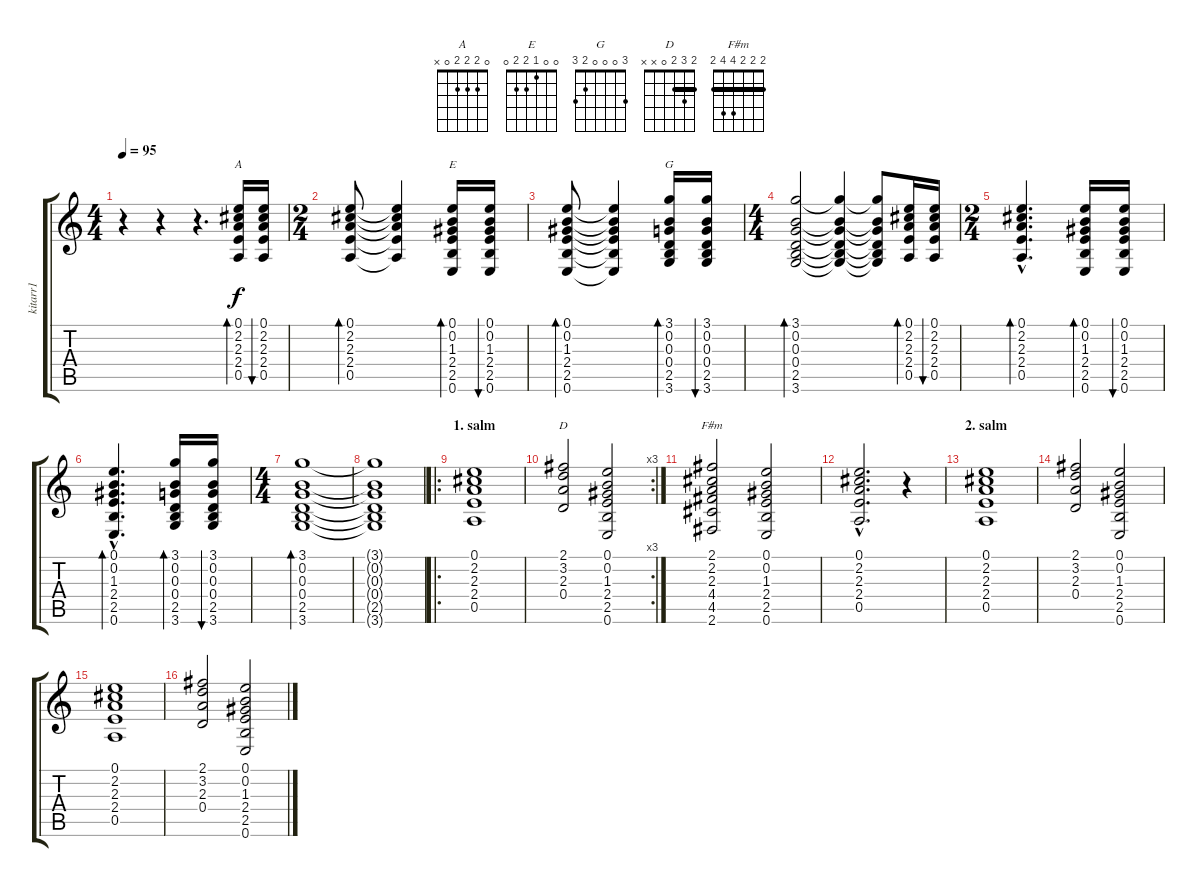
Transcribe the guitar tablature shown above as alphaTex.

\track ("kitarr1" "kitarr1") {instrument acousticguitarnylon}
\staff {score tabs}
\tuning (E4 B3 G3 D3 A2 E2) {hide}
\chord ("A" 0 2 2 2 0 x)
\chord ("E" 0 0 1 2 2 0)
\chord ("G" 3 0 0 0 2 3)
\chord ("D" 2 3 2 0 x x) {barre 2}
\chord ("F#m" 2 2 2 4 4 2) {barre 2}
\ts (4 4)
\tempo 95
\clef g2
\ks c
r.4{dy f instrument acousticguitarnylon} r.4 r.4{d} (0.1 2.2 2.3 2.4 0.5).16{bd 60 ch "A"} (0.1 2.2 2.3 2.4 0.5).16{bu 60} |
\ts (2 4)
(0.1 2.2 2.3 2.4 0.5).8{bd 60} (0.1{t} 2.2{t} 2.3{t} 2.4{t} 0.5{t}).4 (0.1 0.2 1.3 2.4 2.5 0.6).16{bd 60 ch "E"} (0.1 0.2 1.3 2.4 2.5 0.6).16{bu 60} |
(0.1 0.2 1.3 2.4 2.5 0.6).8{bd 60} (0.1{t} 0.2{t} 1.3{t} 2.4{t} 2.5{t} 0.6{t}).4 (3.1 0.2 0.3 0.4 2.5 3.6).16{bd 60 ch "G"} (3.1 0.2 0.3 0.4 2.5 3.6).16{bu 60} |
\ts (4 4)
(3.1 0.2 0.3 0.4 2.5 3.6).2{bd 60} (3.1{t} 0.2{t} 0.3{t} 0.4{t} 2.5{t} 3.6{t}).4 (3.1{t} 0.2{t} 0.3{t} 0.4{t} 2.5{t} 3.6{t}).8 (0.1 2.2 2.3 2.4 0.5).16{bd 60} (0.1 2.2 2.3 2.4 0.5).16{bu 60} |
\ts (2 4)
(0.1{hac} 2.2{hac} 2.3{hac} 2.4{hac} 0.5{hac}).4{d bd 60} (0.1 0.2 1.3 2.4 2.5 0.6).16{bd 60} (0.1 0.2 1.3 2.4 2.5 0.6).16{bu 60} |
(0.1{hac} 0.2{hac} 1.3{hac} 2.4{hac} 2.5{hac} 0.6{hac}).4{d bd 60} (3.1 0.2 0.3 0.4 2.5 3.6).16{bd 60} (3.1 0.2 0.3 0.4 2.5 3.6).16{bu 60} |
\ts (4 4)
(3.1 0.2 0.3 0.4 2.5 3.6).1{bd 60} |
(3.1{t} 0.2{t} 0.3{t} 0.4{t} 2.5{t} 3.6{t}).1 |
\ro
\section ("" "1. salm")
(0.1 2.2 2.3 2.4 0.5).1 |
\rc 3
(2.1 3.2 2.3 0.4).2{ch "D"} (0.1 0.2 1.3 2.4 2.5 0.6).2 |
(2.1 2.2 2.3 4.4 4.5 2.6).2{ch "F#m"} (0.1 0.2 1.3 2.4 2.5 0.6).2 |
(0.1{hac} 2.2{hac} 2.3{hac} 2.4{hac} 0.5{hac}).2{d} r.4 |
\section ("" "2. salm")
(0.1 2.2 2.3 2.4 0.5).1 |
(2.1 3.2 2.3 0.4).2 (0.1 0.2 1.3 2.4 2.5 0.6).2 |
(0.1 2.2 2.3 2.4 0.5).1 |
(2.1 3.2 2.3 0.4).2 (0.1 0.2 1.3 2.4 2.5 0.6).2
